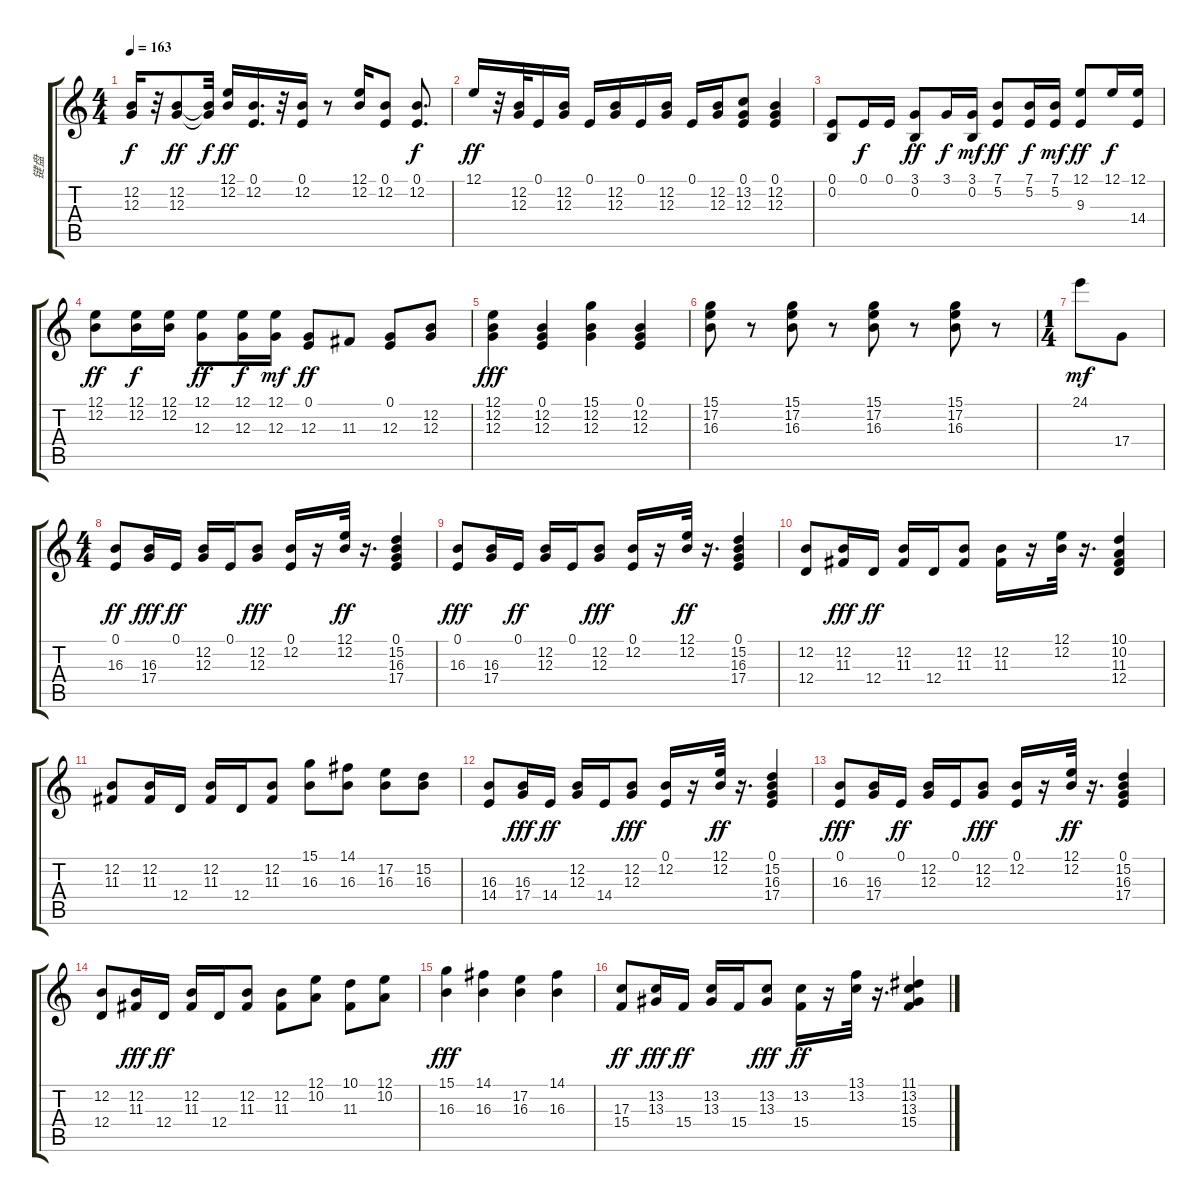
\track ("键盘" "键盘") {instrument harpsichord}
\staff {score tabs}
\tuning (E4 B3 G3 D3 A2 E2) {hide}
\ts (4 4)
\tempo 163
\clef g2
\ks c
(12.2{t} 12.3{t}).16{dy f} r.32 (12.2 12.3).8{dy ff} (12.2{t} 12.3{t}).32{dy f} (12.1 12.2).16{dy ff} (0.1 12.2).16{d} r.32 (0.1 12.2).16 r.8 (12.1 12.2).16 (0.1 12.2).8 (0.1 12.2).8{d dy f} |
12.1.16{dy ff} r.32 (12.2 12.3).32 0.1.16 (12.2 12.3).16 0.1.16 (12.2 12.3).16 0.1.16 (12.2 12.3).16 0.1.16 (12.2 12.3).16 (0.1 13.2 12.3).8 (0.1 12.2 12.3).4 |
(0.1 0.2).8 0.1.16{dy f} 0.1.16 (3.1 0.2).8{dy ff} 3.1.16{dy f} (3.1 0.2).16{dy mf} (7.1 5.2).8{dy ff} (7.1 5.2).16{dy f} (7.1 5.2).16{dy mf} (12.1 9.3).8{dy ff} 12.1.16{dy f} (12.1 14.4).16 |
(12.1 12.2).8{dy ff} (12.1 12.2).16{dy f} (12.1 12.2).16 (12.1 12.3).8{dy ff} (12.1 12.3).16{dy f} (12.1 12.3).16{dy mf} (0.1 12.3).8{dy ff} 11.3.8 (0.1 12.3).8 (12.2 12.3).8 |
(12.1 12.2 12.3).4{dy fff} (0.1 12.2 12.3).4 (15.1 12.2 12.3).4 (0.1 12.2 12.3).4 |
(15.1 17.2 16.3).8 r.8 (15.1 17.2 16.3).8 r.8 (15.1 17.2 16.3).8 r.8 (15.1 17.2 16.3).8 r.8 |
\ts (1 4)
24.1.8{dy mf} 17.4.8 |
\ts (4 4)
(0.1 16.3).8{dy ff} (16.3 17.4).16{dy fff} 0.1.16{dy ff} (12.2 12.3).16 0.1.16 (12.2 12.3).8{dy fff} (0.1 12.2).16 r.16 (12.1 12.2).32{dy ff} r.16{d} (0.1 15.2 16.3 17.4).4 |
(0.1 16.3).8{dy fff} (16.3 17.4).16 0.1.16{dy ff} (12.2 12.3).16 0.1.16 (12.2 12.3).8{dy fff} (0.1 12.2).16 r.16 (12.1 12.2).32{dy ff} r.16{d} (0.1 15.2 16.3 17.4).4 |
(12.2 12.4).8 (12.2 11.3).16{dy fff} 12.4.16{dy ff} (12.2 11.3).16 12.4.16 (12.2 11.3).8 (12.2 11.3).16 r.16 (12.1 12.2).32 r.16{d} (10.1 10.2 11.3 12.4).4 |
(12.2 11.3).8 (12.2 11.3).16 12.4.16 (12.2 11.3).16 12.4.16 (12.2 11.3).8 (15.1 16.3).8 (14.1 16.3).8 (17.2 16.3).8 (15.2 16.3).8 |
(16.3 14.4).8 (16.3 17.4).16{dy fff} 14.4.16{dy ff} (12.2 12.3).16 14.4.16 (12.2 12.3).8{dy fff} (0.1 12.2).16 r.16 (12.1 12.2).32{dy ff} r.16{d} (0.1 15.2 16.3 17.4).4 |
(0.1 16.3).8{dy fff} (16.3 17.4).16 0.1.16{dy ff} (12.2 12.3).16 0.1.16 (12.2 12.3).8{dy fff} (0.1 12.2).16 r.16 (12.1 12.2).32{dy ff} r.16{d} (0.1 15.2 16.3 17.4).4 |
(12.2 12.4).8 (12.2 11.3).16{dy fff} 12.4.16{dy ff} (12.2 11.3).16 12.4.16 (12.2 11.3).8 (12.2 11.3).8 (12.1 10.2).8 (10.1 11.3).8 (12.1 10.2).8 |
(15.1 16.3).4{dy fff} (14.1 16.3).4 (17.2 16.3).4 (14.1 16.3).4 |
(17.3 15.4).8{dy ff} (13.2 13.3).16{dy fff} 15.4.16{dy ff} (13.2 13.3).16 15.4.16 (13.2 13.3).8{dy fff} (13.2 15.4).16{dy ff} r.16 (13.1 13.2).32 r.16{d} (11.1 13.2 13.3 15.4).4
